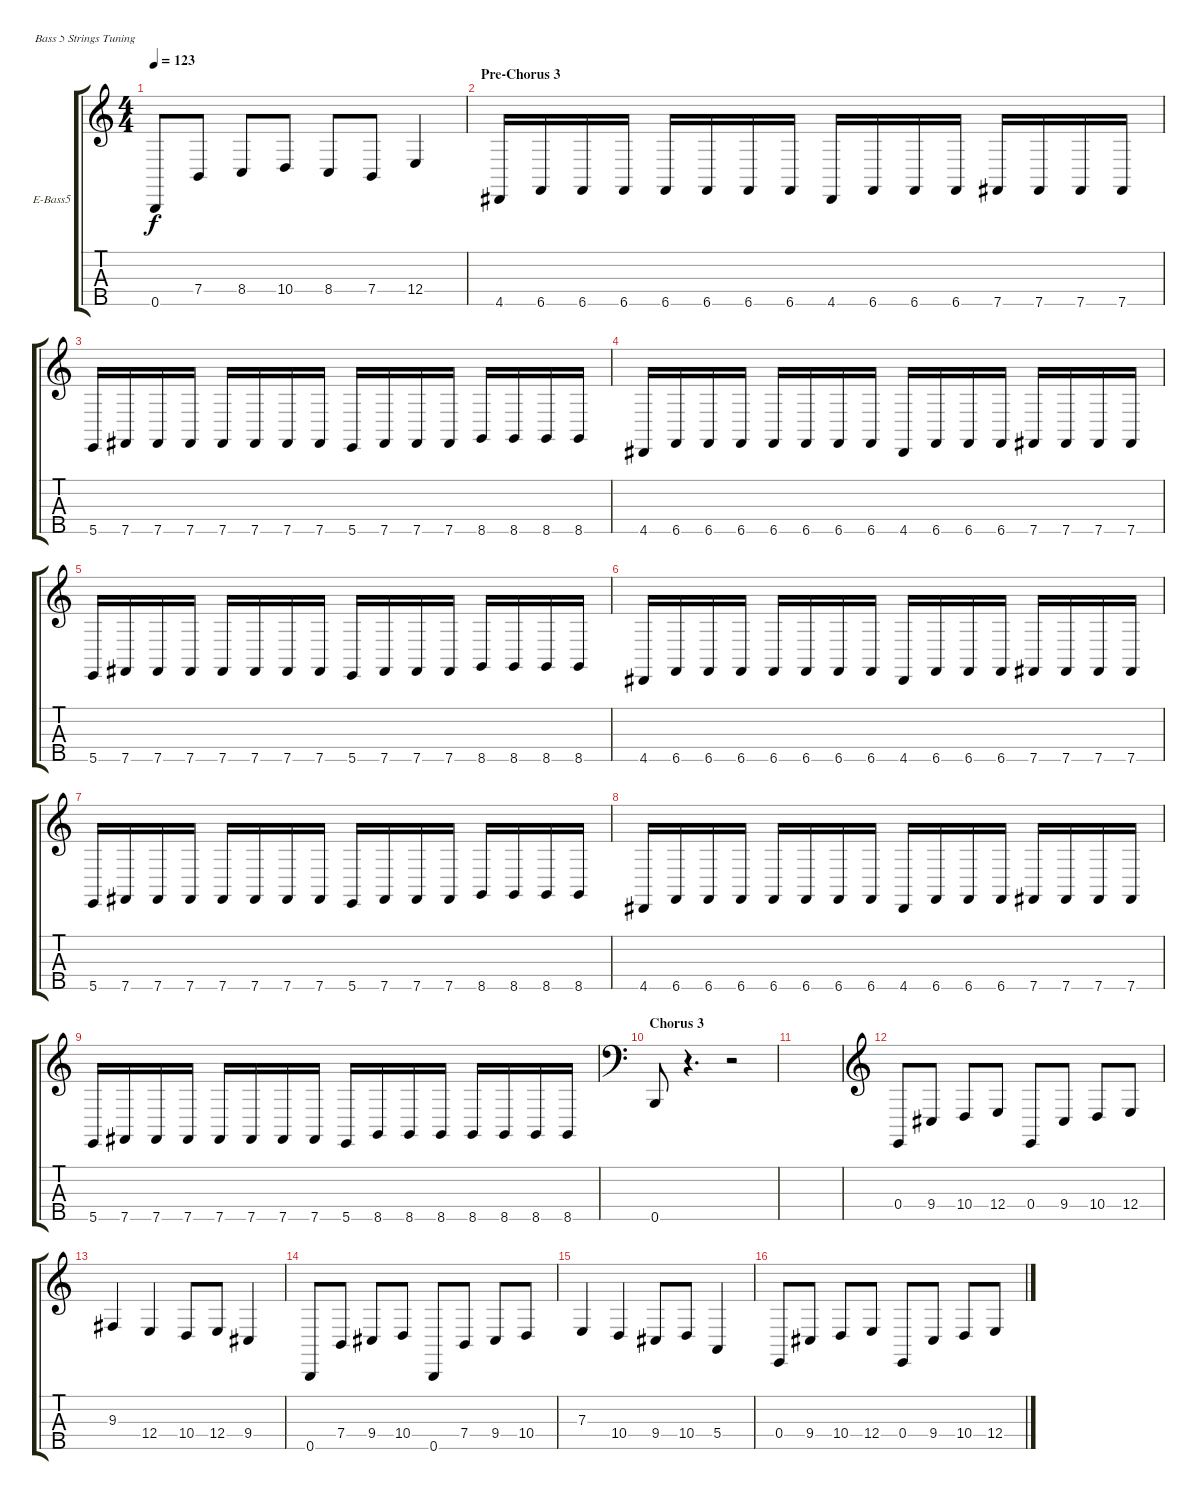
\defaultSystemsLayout 4
\bracketExtendMode groupsimilarinstruments
\firstSystemTrackNameOrientation horizontal
\otherSystemsTrackNameOrientation horizontal
\track ("Bass" "E-Bass5") {instrument electricbassfinger}
\staff {score tabs}
\tuning (G2 D2 A1 E1 B0)
\ts (4 4)
\tempo 123
\clef g2
\scale
0.333333
\ks c
0.5.8{dy f} 7.4.8 8.4.8 10.4.8 8.4.8 7.4.8 12.4.4 |
\section ("" "Pre-Chorus 3")
\scale
0.333333 4.5.16 6.5.16 6.5.16 6.5.16 6.5.16 6.5.16 6.5.16 6.5.16 4.5.16 6.5.16 6.5.16 6.5.16 7.5.16 7.5.16 7.5.16 7.5.16 |
\scale
0.333333 5.5.16 7.5.16 7.5.16 7.5.16 7.5.16 7.5.16 7.5.16 7.5.16 5.5.16 7.5.16 7.5.16 7.5.16 8.5.16 8.5.16 8.5.16 8.5.16 |
\scale
0.333333 4.5.16 6.5.16 6.5.16 6.5.16 6.5.16 6.5.16 6.5.16 6.5.16 4.5.16 6.5.16 6.5.16 6.5.16 7.5.16 7.5.16 7.5.16 7.5.16 |
\scale
0.333333 5.5.16 7.5.16 7.5.16 7.5.16 7.5.16 7.5.16 7.5.16 7.5.16 5.5.16 7.5.16 7.5.16 7.5.16 8.5.16 8.5.16 8.5.16 8.5.16 |
\scale
0.333333 4.5.16 6.5.16 6.5.16 6.5.16 6.5.16 6.5.16 6.5.16 6.5.16 4.5.16 6.5.16 6.5.16 6.5.16 7.5.16 7.5.16 7.5.16 7.5.16 |
\scale
0.333333 5.5.16 7.5.16 7.5.16 7.5.16 7.5.16 7.5.16 7.5.16 7.5.16 5.5.16 7.5.16 7.5.16 7.5.16 8.5.16 8.5.16 8.5.16 8.5.16 |
\scale
0.333333 4.5.16 6.5.16 6.5.16 6.5.16 6.5.16 6.5.16 6.5.16 6.5.16 4.5.16 6.5.16 6.5.16 6.5.16 7.5.16 7.5.16 7.5.16 7.5.16 |
\scale
0.333333 5.5.16 7.5.16 7.5.16 7.5.16 7.5.16 7.5.16 7.5.16 7.5.16 5.5.16 8.5.16 8.5.16 8.5.16 8.5.16 8.5.16 8.5.16 8.5.16 |
\section ("" "Chorus 3")
\clef f4
\scale
0.333333 0.5.8 r.4{d} r.2 |
\scale
0.333333 |
\clef g2
\scale
0.333333 0.4.8 9.4.8 10.4.8 12.4.8 0.4.8 9.4.8 10.4.8 12.4.8 |
\scale
0.333333 9.3.4 12.4.4 10.4.8 12.4.8 9.4.4 |
\scale
0.333333 0.5.8 7.4.8 9.4.8 10.4.8 0.5.8 7.4.8 9.4.8 10.4.8 |
\scale
0.333333 7.3.4 10.4.4 9.4.8 10.4.8 5.4.4 |
\scale
0.333333 0.4.8 9.4.8 10.4.8 12.4.8 0.4.8 9.4.8 10.4.8 12.4.8
